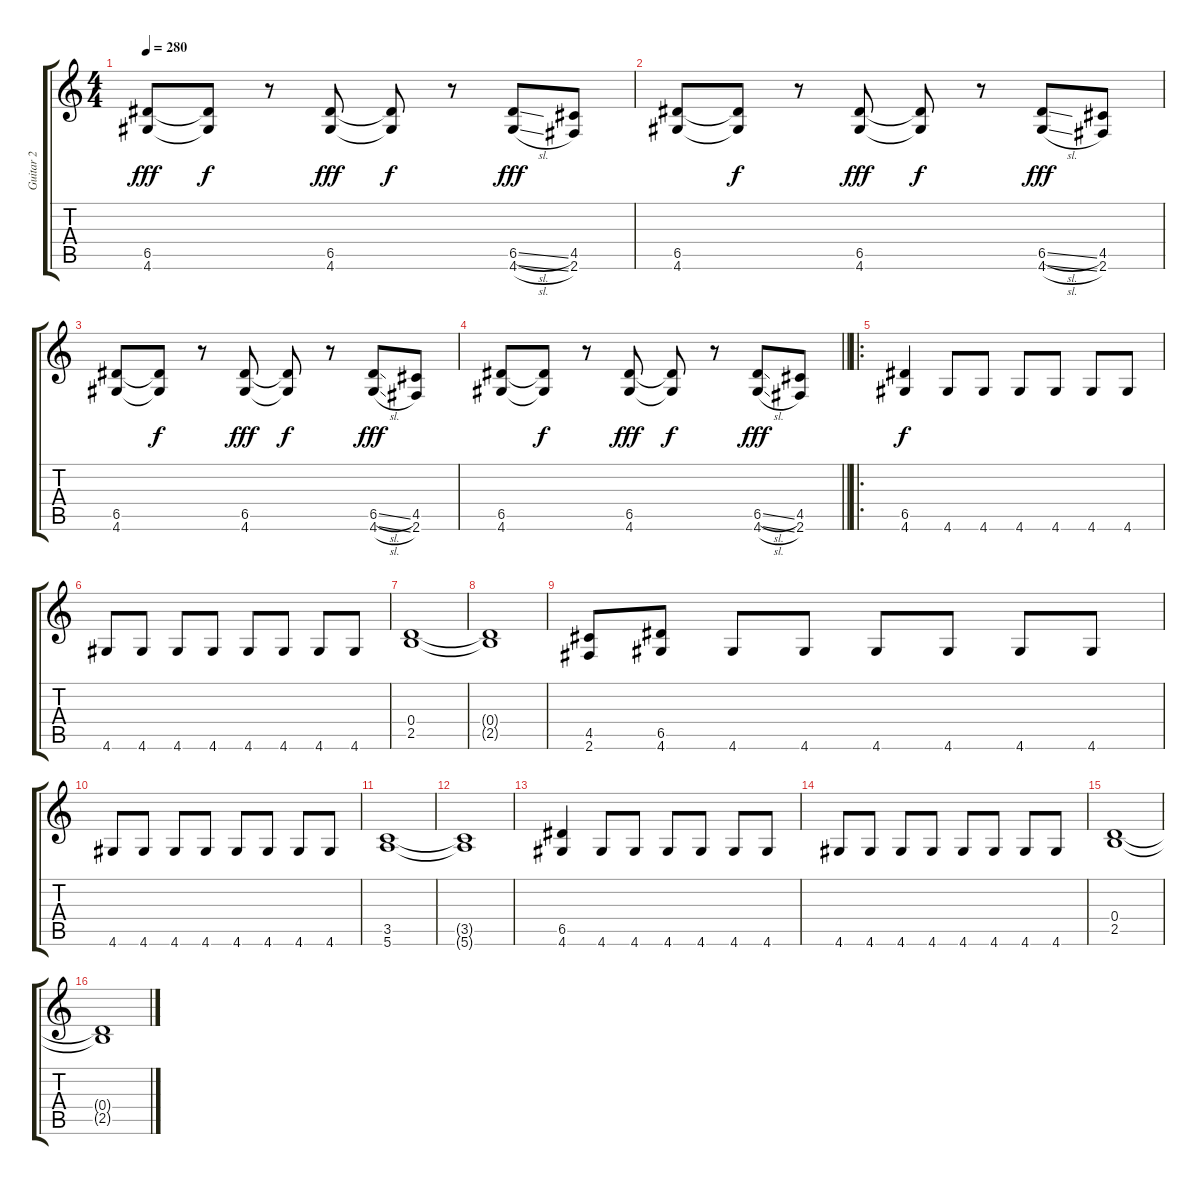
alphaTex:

\track ("Guitar 2" "Guitar 2") {instrument distortionguitar}
\staff {score tabs}
\tuning (E4 B3 G3 D3 A2 E2) {hide}
\ts (4 4)
\tempo 280
\clef g2
\ks c
(6.5 4.6).8{dy fff} (6.5{t} 4.6{t}).8{dy f} r.8 (6.5 4.6).8{dy fff} (6.5{t} 4.6{t}).8{dy f} r.8 (6.5{sl} 4.6{sl}).8{dy fff} (4.5 2.6).8 |
(6.5 4.6).8 (6.5{t} 4.6{t}).8{dy f} r.8 (6.5 4.6).8{dy fff} (6.5{t} 4.6{t}).8{dy f} r.8 (6.5{sl} 4.6{sl}).8{dy fff} (4.5 2.6).8 |
(6.5 4.6).8 (6.5{t} 4.6{t}).8{dy f} r.8 (6.5 4.6).8{dy fff} (6.5{t} 4.6{t}).8{dy f} r.8 (6.5{sl} 4.6{sl}).8{dy fff} (4.5 2.6).8 |
\barLineRight lightlight
(6.5 4.6).8 (6.5{t} 4.6{t}).8{dy f} r.8 (6.5 4.6).8{dy fff} (6.5{t} 4.6{t}).8{dy f} r.8 (6.5{sl} 4.6{sl}).8{dy fff} (4.5 2.6).8 |
\ro
(6.5 4.6).4{dy f} 4.6.8 4.6.8 4.6.8 4.6.8 4.6.8 4.6.8 |
4.6.8 4.6.8 4.6.8 4.6.8 4.6.8 4.6.8 4.6.8 4.6.8 |
(0.4 2.5).1 |
(0.4{t} 2.5{t}).1 |
(4.5 2.6).8 (6.5 4.6).8 4.6.8 4.6.8 4.6.8 4.6.8 4.6.8 4.6.8 |
4.6.8 4.6.8 4.6.8 4.6.8 4.6.8 4.6.8 4.6.8 4.6.8 |
(3.5 5.6).1 |
(3.5{t} 5.6{t}).1 |
(6.5 4.6).4 4.6.8 4.6.8 4.6.8 4.6.8 4.6.8 4.6.8 |
4.6.8 4.6.8 4.6.8 4.6.8 4.6.8 4.6.8 4.6.8 4.6.8 |
(0.4 2.5).1 |
(0.4{t} 2.5{t}).1
